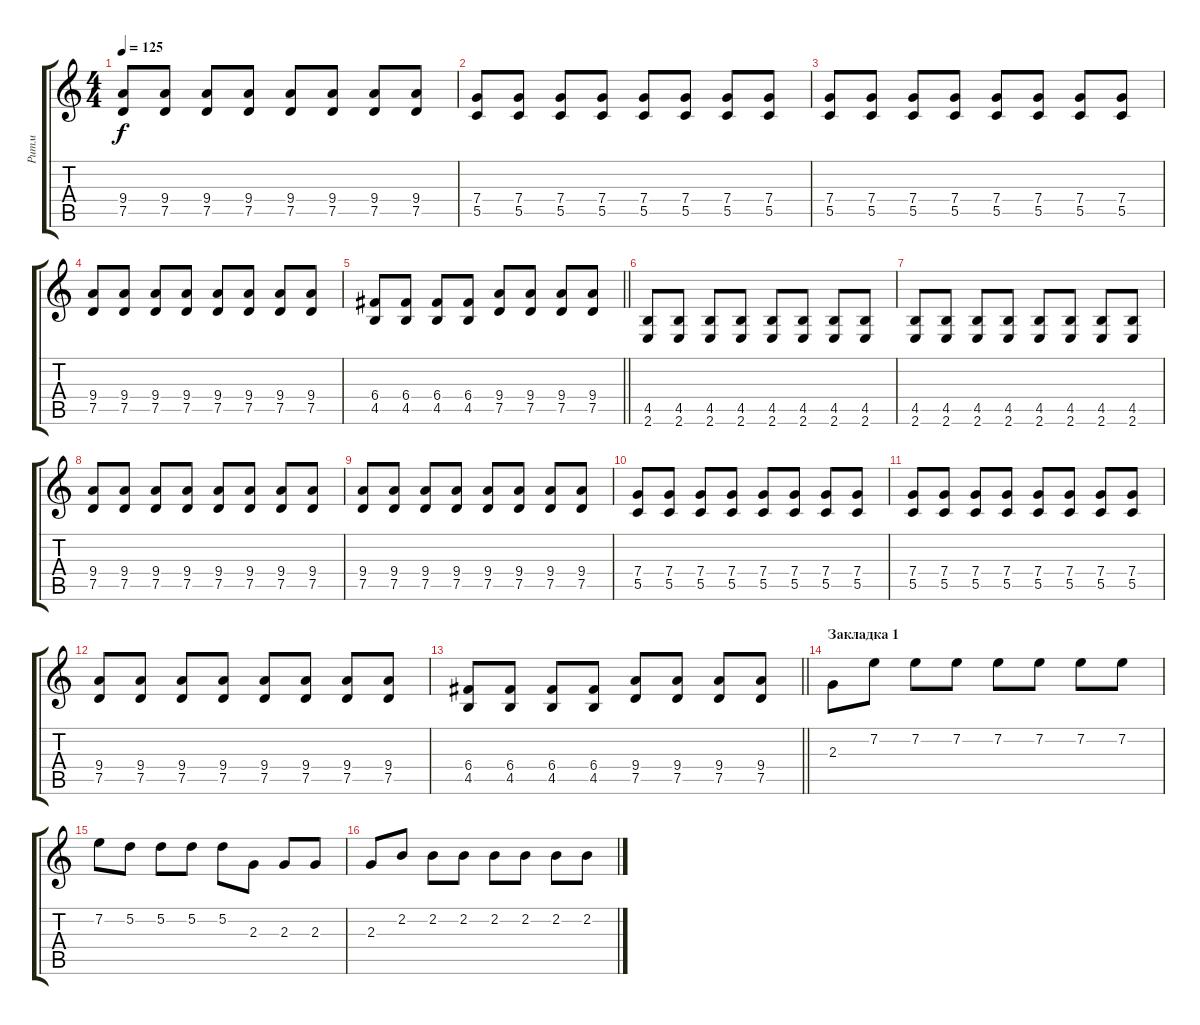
\track ("Ритм" "Ритм") {instrument distortionguitar}
\staff {score tabs}
\tuning (D4 A3 F3 C3 G2 D2) {hide}
\ts (4 4)
\tempo 125
\clef g2
\ks c
(9.4 7.5).8{dy f} (9.4 7.5).8 (9.4 7.5).8 (9.4 7.5).8 (9.4 7.5).8 (9.4 7.5).8 (9.4 7.5).8 (9.4 7.5).8 |
(7.4 5.5).8 (7.4 5.5).8 (7.4 5.5).8 (7.4 5.5).8 (7.4 5.5).8 (7.4 5.5).8 (7.4 5.5).8 (7.4 5.5).8 |
(7.4 5.5).8 (7.4 5.5).8 (7.4 5.5).8 (7.4 5.5).8 (7.4 5.5).8 (7.4 5.5).8 (7.4 5.5).8 (7.4 5.5).8 |
(9.4 7.5).8 (9.4 7.5).8 (9.4 7.5).8 (9.4 7.5).8 (9.4 7.5).8 (9.4 7.5).8 (9.4 7.5).8 (9.4 7.5).8 |
\barLineRight lightlight
(6.4 4.5).8 (6.4 4.5).8 (6.4 4.5).8 (6.4 4.5).8 (9.4 7.5).8 (9.4 7.5).8 (9.4 7.5).8 (9.4 7.5).8 |
(4.5 2.6).8 (4.5 2.6).8 (4.5 2.6).8 (4.5 2.6).8 (4.5 2.6).8 (4.5 2.6).8 (4.5 2.6).8 (4.5 2.6).8 |
(4.5 2.6).8 (4.5 2.6).8 (4.5 2.6).8 (4.5 2.6).8 (4.5 2.6).8 (4.5 2.6).8 (4.5 2.6).8 (4.5 2.6).8 |
(9.4 7.5).8 (9.4 7.5).8 (9.4 7.5).8 (9.4 7.5).8 (9.4 7.5).8 (9.4 7.5).8 (9.4 7.5).8 (9.4 7.5).8 |
(9.4 7.5).8 (9.4 7.5).8 (9.4 7.5).8 (9.4 7.5).8 (9.4 7.5).8 (9.4 7.5).8 (9.4 7.5).8 (9.4 7.5).8 |
(7.4 5.5).8 (7.4 5.5).8 (7.4 5.5).8 (7.4 5.5).8 (7.4 5.5).8 (7.4 5.5).8 (7.4 5.5).8 (7.4 5.5).8 |
(7.4 5.5).8 (7.4 5.5).8 (7.4 5.5).8 (7.4 5.5).8 (7.4 5.5).8 (7.4 5.5).8 (7.4 5.5).8 (7.4 5.5).8 |
(9.4 7.5).8 (9.4 7.5).8 (9.4 7.5).8 (9.4 7.5).8 (9.4 7.5).8 (9.4 7.5).8 (9.4 7.5).8 (9.4 7.5).8 |
\barLineRight lightlight
(6.4 4.5).8 (6.4 4.5).8 (6.4 4.5).8 (6.4 4.5).8 (9.4 7.5).8 (9.4 7.5).8 (9.4 7.5).8 (9.4 7.5).8 |
\section ("" "Закладка 1")
2.3.8 7.2.8 7.2.8 7.2.8 7.2.8 7.2.8 7.2.8 7.2.8 |
7.2.8 5.2.8 5.2.8 5.2.8 5.2.8 2.3.8 2.3.8 2.3.8 |
2.3.8 2.2.8 2.2.8 2.2.8 2.2.8 2.2.8 2.2.8 2.2.8
